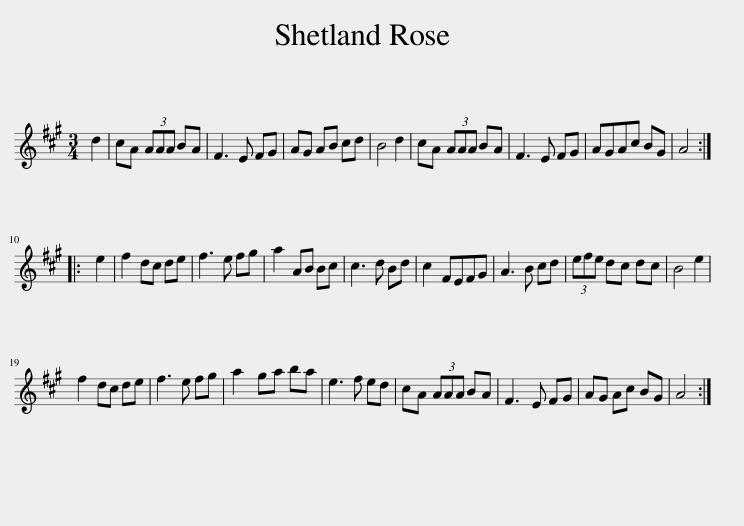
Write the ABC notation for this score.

X:1
L:1/8
M:3/4
I:linebreak $
K:A
V:1 treble
V:1
 d2 | cA (3AAA BA | F3 E FG | AG AB cd | B4 d2 | %5
 cA (3AAA BA | F3 E FG | AGAc BG | A4 ::$ e2 | %10
 f2 dc de | f3 e fg | a2 AB Bc | c3 d Bd | c2 FEFG | %15
 A3 B cd | (3efe dc dc | B4 e2 |$ f2 dc de | f3 e fg | %20
 a2 ga ba | e3 f ed | cA (3AAA BA | F3 E FG | AG Ac BG | %25
 A4 :| %26
